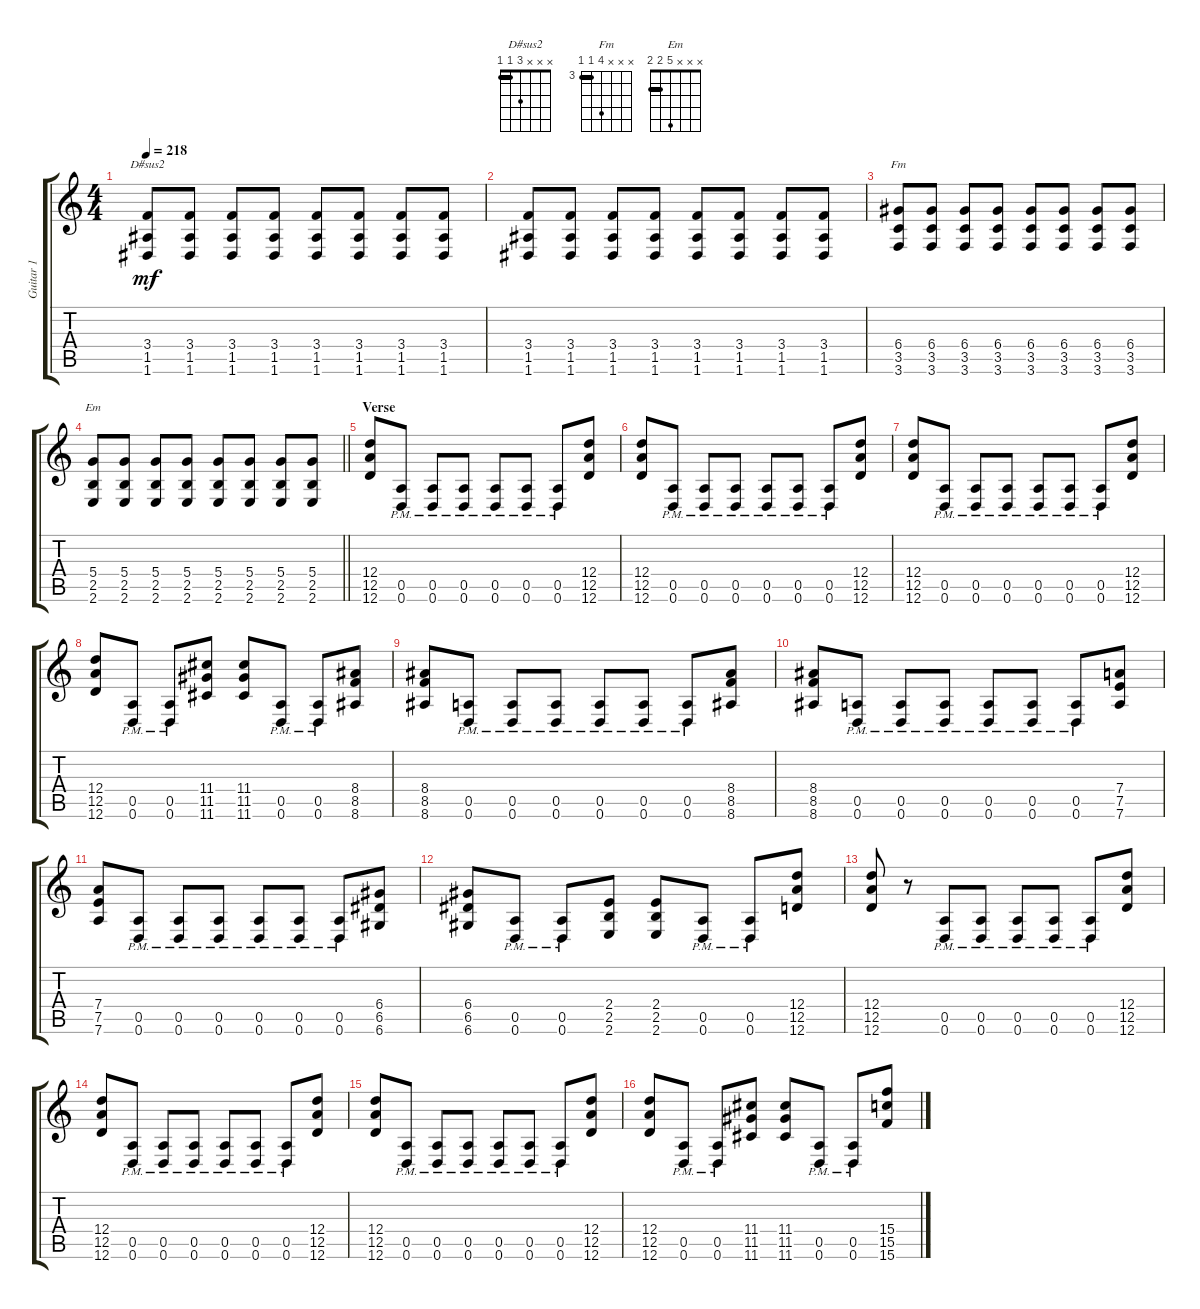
\track ("Guitar 1" "Guitar 1") {instrument distortionguitar}
\staff {score tabs}
\tuning (E4 B3 G3 D3 A2 D2) {hide}
\chord ("D#sus2" x x x 3 1 1) {barre 1}
\chord ("Fm" x x x 6 3 3) {firstfret 3 barre 3}
\chord ("Em" x x x 5 2 2) {barre 2}
\ts (4 4)
\tempo 218
\clef g2
\ks c
(3.4 1.5 1.6).8{ch "D#sus2" dy mf} (3.4 1.5 1.6).8 (3.4 1.5 1.6).8 (3.4 1.5 1.6).8 (3.4 1.5 1.6).8 (3.4 1.5 1.6).8 (3.4 1.5 1.6).8 (3.4 1.5 1.6).8 |
(3.4 1.5 1.6).8 (3.4 1.5 1.6).8 (3.4 1.5 1.6).8 (3.4 1.5 1.6).8 (3.4 1.5 1.6).8 (3.4 1.5 1.6).8 (3.4 1.5 1.6).8 (3.4 1.5 1.6).8 |
(6.4 3.5 3.6).8{ch "Fm"} (6.4 3.5 3.6).8 (6.4 3.5 3.6).8 (6.4 3.5 3.6).8 (6.4 3.5 3.6).8 (6.4 3.5 3.6).8 (6.4 3.5 3.6).8 (6.4 3.5 3.6).8 |
\barLineRight lightlight
(5.4 2.5 2.6).8{ch "Em"} (5.4 2.5 2.6).8 (5.4 2.5 2.6).8 (5.4 2.5 2.6).8 (5.4 2.5 2.6).8 (5.4 2.5 2.6).8 (5.4 2.5 2.6).8 (5.4 2.5 2.6).8 |
\section ("" "Verse")
(12.4 12.5 12.6).8{volume 13} (0.5{pm} 0.6).8 (0.5{pm} 0.6).8 (0.5{pm} 0.6).8 (0.5{pm} 0.6).8 (0.5{pm} 0.6).8 (0.5{pm} 0.6).8 (12.4 12.5 12.6).8 |
(12.4 12.5 12.6).8 (0.5{pm} 0.6).8 (0.5{pm} 0.6).8 (0.5{pm} 0.6).8 (0.5{pm} 0.6).8 (0.5{pm} 0.6).8 (0.5{pm} 0.6).8 (12.4 12.5 12.6).8 |
(12.4 12.5 12.6).8 (0.5{pm} 0.6).8 (0.5{pm} 0.6).8 (0.5{pm} 0.6).8 (0.5{pm} 0.6).8 (0.5{pm} 0.6).8 (0.5{pm} 0.6).8 (12.4 12.5 12.6).8 |
(12.4 12.5 12.6).8 (0.5{pm} 0.6).8 (0.5{pm} 0.6).8 (11.4 11.5 11.6).8 (11.4 11.5 11.6).8 (0.5{pm} 0.6).8 (0.5{pm} 0.6).8 (8.4 8.5 8.6).8 |
(8.4 8.5 8.6).8 (0.5{pm} 0.6).8 (0.5{pm} 0.6).8 (0.5{pm} 0.6).8 (0.5{pm} 0.6).8 (0.5{pm} 0.6).8 (0.5{pm} 0.6).8 (8.4 8.5 8.6).8 |
(8.4 8.5 8.6).8 (0.5{pm} 0.6).8 (0.5{pm} 0.6).8 (0.5{pm} 0.6).8 (0.5{pm} 0.6).8 (0.5{pm} 0.6).8 (0.5{pm} 0.6).8 (7.4 7.5 7.6).8 |
(7.4 7.5 7.6).8 (0.5{pm} 0.6).8 (0.5{pm} 0.6).8 (0.5{pm} 0.6).8 (0.5{pm} 0.6).8 (0.5{pm} 0.6).8 (0.5{pm} 0.6).8 (6.4 6.5 6.6).8 |
(6.4 6.5 6.6).8 (0.5{pm} 0.6).8 (0.5{pm} 0.6).8 (2.4 2.5 2.6).8 (2.4 2.5 2.6).8 (0.5{pm} 0.6).8 (0.5{pm} 0.6).8 (12.4 12.5 12.6).8 |
(12.4 12.5 12.6).8 r.8 (0.5{pm} 0.6).8 (0.5{pm} 0.6).8 (0.5{pm} 0.6).8 (0.5{pm} 0.6).8 (0.5{pm} 0.6).8 (12.4 12.5 12.6).8 |
(12.4 12.5 12.6).8 (0.5 0.6{pm}).8 (0.5 0.6{pm}).8 (0.5 0.6{pm}).8 (0.5 0.6{pm}).8 (0.5 0.6{pm}).8 (0.5 0.6{pm}).8 (12.4 12.5 12.6).8 |
(12.4 12.5 12.6).8 (0.5 0.6{pm}).8 (0.5 0.6{pm}).8 (0.5 0.6{pm}).8 (0.5 0.6{pm}).8 (0.5 0.6{pm}).8 (0.5 0.6{pm}).8 (12.4 12.5 12.6).8 |
(12.4 12.5 12.6).8 (0.5 0.6{pm}).8 (0.5 0.6{pm}).8 (11.4 11.5 11.6).8 (11.4 11.5 11.6).8 (0.5 0.6{pm}).8 (0.5 0.6{pm}).8 (15.4 15.5 15.6).8
